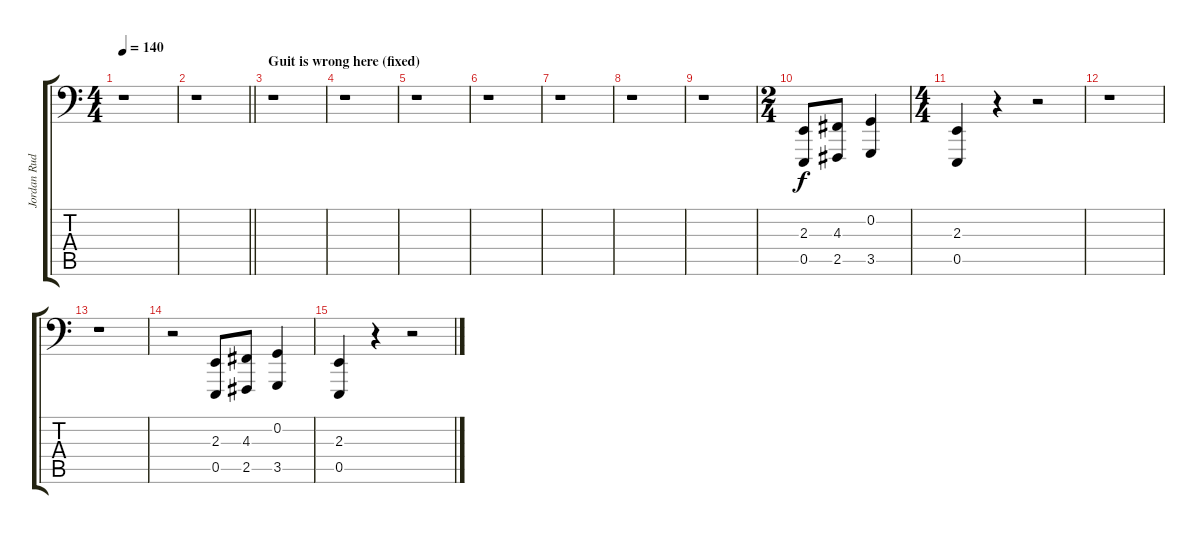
\track ("Jordan Rudess - Left Hand" "Jordan Rud") {instrument acousticgrandpiano}
\staff {score tabs}
\tuning (C3 G2 D2 A1 E1 B0) {hide}
\ts (4 4)
\tempo 140
\clef f4
\ks c
r.1{dy f} |
\barLineRight lightlight
r.1 |
\section ("" "Guit is wrong here (fixed)")
r.1 |
r.1 |
r.1 |
r.1 |
r.1 |
r.1 |
r.1 |
\ts (2 4)
(2.3 0.5).8{volume 16 instrument acousticgrandpiano} (4.3 2.5).8 (0.2 3.5).4 |
\ts (4 4)
(2.3 0.5).4 r.4 r.2 |
r.1 |
r.1 |
r.2 (2.3 0.5).8 (4.3 2.5).8 (0.2 3.5).4 |
(2.3 0.5).4 r.4 r.2
